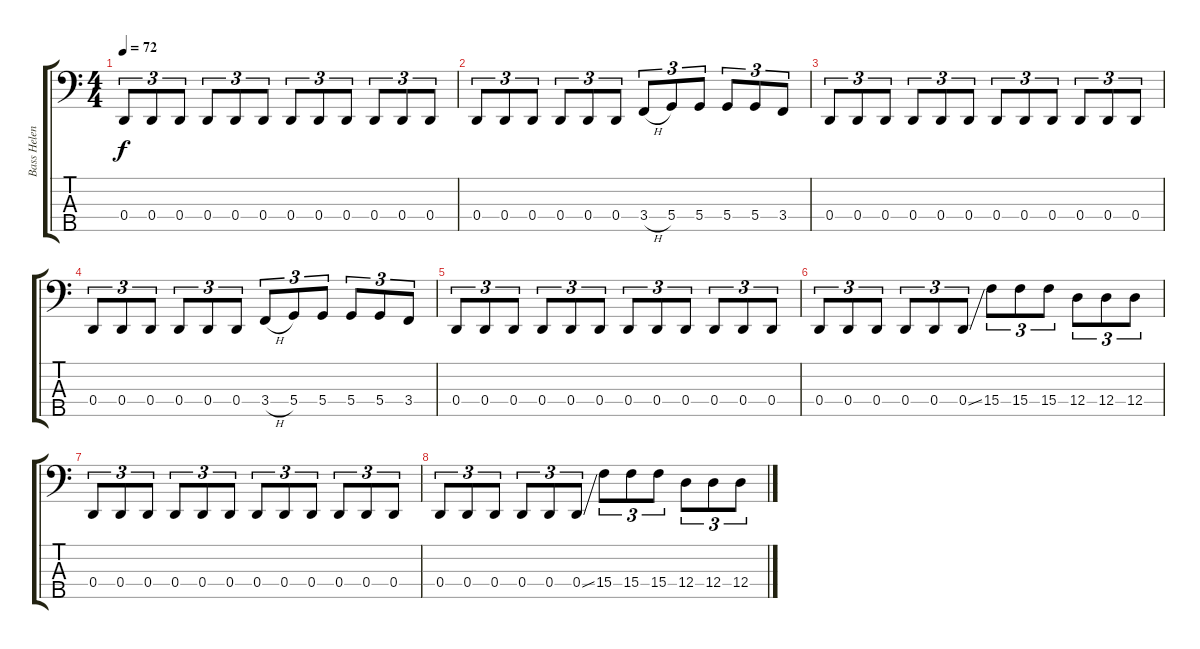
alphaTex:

\track ("Bass Helen" "Bass Helen") {instrument electricbasspick}
\staff {score tabs}
\tuning (F2 C2 G1 D1 A0) {hide}
\ts (4 4)
\tempo 72
\clef f4
\ks c
0.4.8{tu (3 2) dy f} 0.4.8{tu (3 2)} 0.4.8{tu (3 2)} 0.4.8{tu (3 2)} 0.4.8{tu (3 2)} 0.4.8{tu (3 2)} 0.4.8{tu (3 2)} 0.4.8{tu (3 2)} 0.4.8{tu (3 2)} 0.4.8{tu (3 2)} 0.4.8{tu (3 2)} 0.4.8{tu (3 2)} |
0.4.8{tu (3 2)} 0.4.8{tu (3 2)} 0.4.8{tu (3 2)} 0.4.8{tu (3 2)} 0.4.8{tu (3 2)} 0.4.8{tu (3 2)} 3.4{h}.8{tu (3 2)} 5.4.8{tu (3 2)} 5.4.8{tu (3 2)} 5.4.8{tu (3 2)} 5.4.8{tu (3 2)} 3.4.8{tu (3 2)} |
0.4.8{tu (3 2)} 0.4.8{tu (3 2)} 0.4.8{tu (3 2)} 0.4.8{tu (3 2)} 0.4.8{tu (3 2)} 0.4.8{tu (3 2)} 0.4.8{tu (3 2)} 0.4.8{tu (3 2)} 0.4.8{tu (3 2)} 0.4.8{tu (3 2)} 0.4.8{tu (3 2)} 0.4.8{tu (3 2)} |
0.4.8{tu (3 2)} 0.4.8{tu (3 2)} 0.4.8{tu (3 2)} 0.4.8{tu (3 2)} 0.4.8{tu (3 2)} 0.4.8{tu (3 2)} 3.4{h}.8{tu (3 2)} 5.4.8{tu (3 2)} 5.4.8{tu (3 2)} 5.4.8{tu (3 2)} 5.4.8{tu (3 2)} 3.4.8{tu (3 2)} |
0.4.8{tu (3 2)} 0.4.8{tu (3 2)} 0.4.8{tu (3 2)} 0.4.8{tu (3 2)} 0.4.8{tu (3 2)} 0.4.8{tu (3 2)} 0.4.8{tu (3 2)} 0.4.8{tu (3 2)} 0.4.8{tu (3 2)} 0.4.8{tu (3 2)} 0.4.8{tu (3 2)} 0.4.8{tu (3 2)} |
0.4.8{tu (3 2)} 0.4.8{tu (3 2)} 0.4.8{tu (3 2)} 0.4.8{tu (3 2)} 0.4.8{tu (3 2)} 0.4{ss}.8{tu (3 2)} 15.4.8{tu (3 2)} 15.4.8{tu (3 2)} 15.4.8{tu (3 2)} 12.4.8{tu (3 2)} 12.4.8{tu (3 2)} 12.4.8{tu (3 2)} |
0.4.8{tu (3 2)} 0.4.8{tu (3 2)} 0.4.8{tu (3 2)} 0.4.8{tu (3 2)} 0.4.8{tu (3 2)} 0.4.8{tu (3 2)} 0.4.8{tu (3 2)} 0.4.8{tu (3 2)} 0.4.8{tu (3 2)} 0.4.8{tu (3 2)} 0.4.8{tu (3 2)} 0.4.8{tu (3 2)} |
0.4.8{tu (3 2)} 0.4.8{tu (3 2)} 0.4.8{tu (3 2)} 0.4.8{tu (3 2)} 0.4.8{tu (3 2)} 0.4{ss}.8{tu (3 2)} 15.4.8{tu (3 2)} 15.4.8{tu (3 2)} 15.4.8{tu (3 2)} 12.4.8{tu (3 2)} 12.4.8{tu (3 2)} 12.4.8{tu (3 2)}
